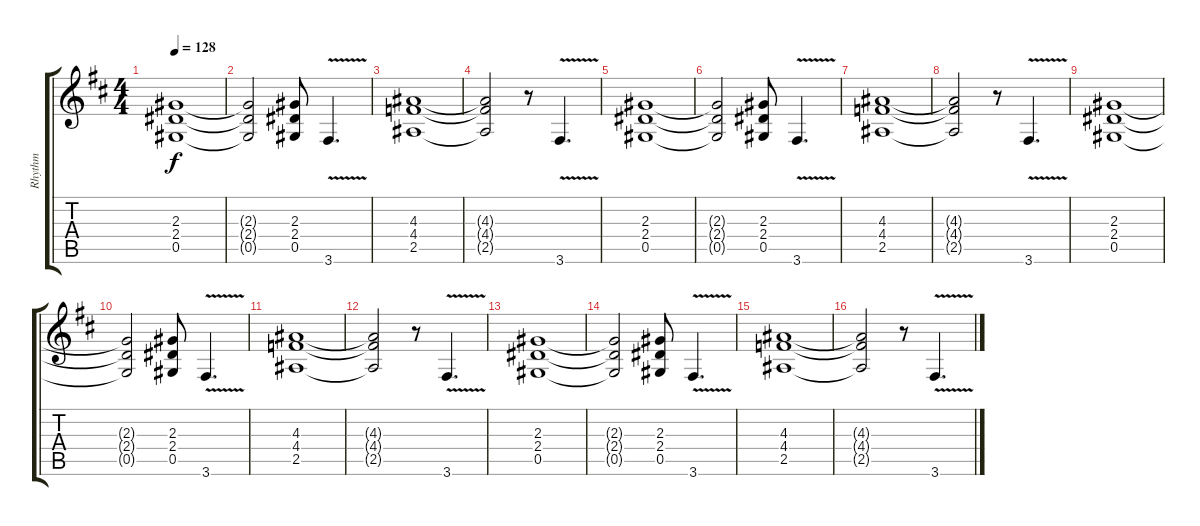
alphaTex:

\track ("Rhythm" "Rhythm") {instrument overdrivenguitar}
\staff {score tabs}
\tuning (Eb4 Bb3 Gb3 Db3 Ab2 Eb2) {hide}
\ts (4 4)
\tempo 128
\clef g2
\ks d
(2.3 2.4 0.5).1{dy f} |
(2.3{t} 2.4{t} 0.5{t}).2 (2.3 2.4 0.5).8 3.6{v}.4{d} |
(4.3 4.4 2.5).1 |
(4.3{t} 4.4{t} 2.5{t}).2 r.8 3.6{v}.4{d} |
(2.3 2.4 0.5).1 |
(2.3{t} 2.4{t} 0.5{t}).2 (2.3 2.4 0.5).8 3.6{v}.4{d} |
(4.3 4.4 2.5).1 |
(4.3{t} 4.4{t} 2.5{t}).2 r.8 3.6{v}.4{d} |
(2.3 2.4 0.5).1 |
(2.3{t} 2.4{t} 0.5{t}).2 (2.3 2.4 0.5).8 3.6{v}.4{d} |
(4.3 4.4 2.5).1 |
(4.3{t} 4.4{t} 2.5{t}).2 r.8 3.6{v}.4{d} |
(2.3 2.4 0.5).1 |
(2.3{t} 2.4{t} 0.5{t}).2 (2.3 2.4 0.5).8 3.6{v}.4{d} |
(4.3 4.4 2.5).1 |
(4.3{t} 4.4{t} 2.5{t}).2 r.8 3.6{v}.4{d}
